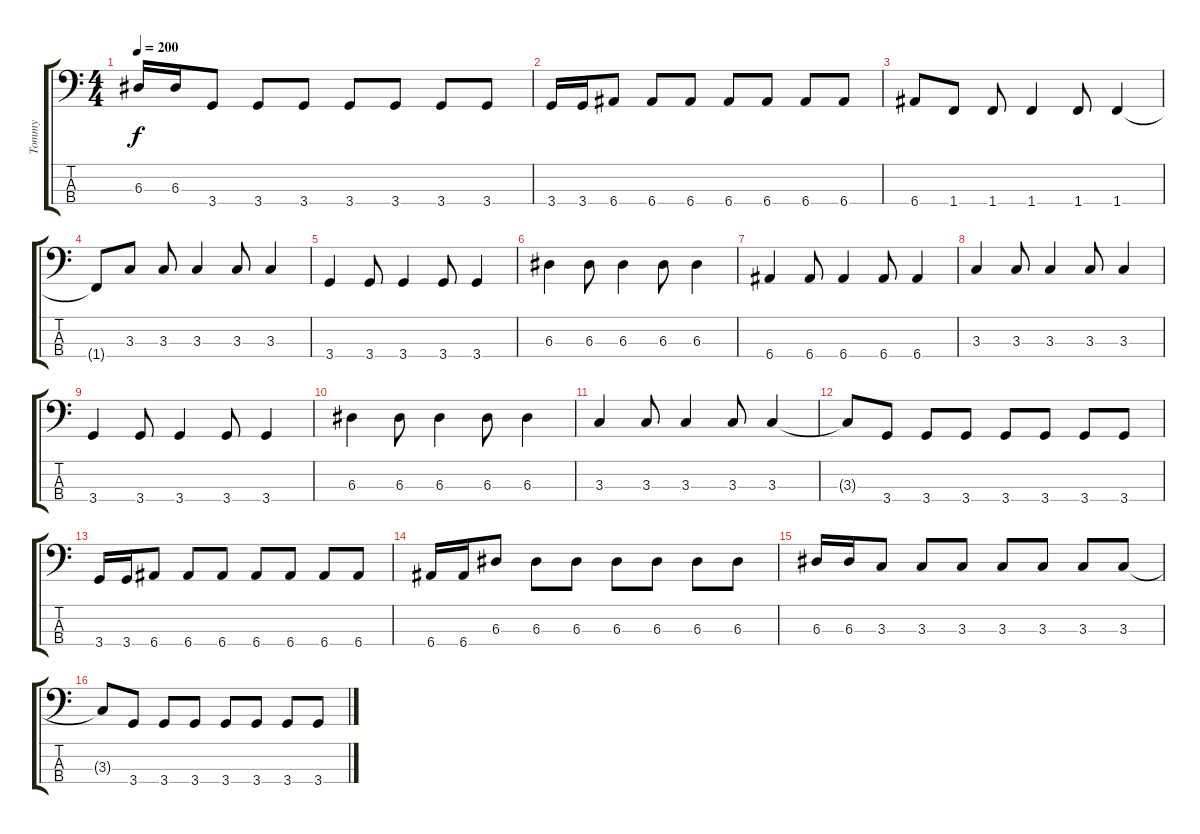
\track ("Tommy" "Tommy") {instrument fretlessbass}
\staff {score tabs}
\tuning (G2 D2 A1 E1) {hide}
\ts (4 4)
\tempo 200
\clef f4
\ks c
6.3.16{dy f} 6.3.16 3.4.8 3.4.8 3.4.8 3.4.8 3.4.8 3.4.8 3.4.8 |
3.4.16 3.4.16 6.4.8 6.4.8 6.4.8 6.4.8 6.4.8 6.4.8 6.4.8 |
6.4.8 1.4.8 1.4.8 1.4.4 1.4.8 1.4.4 |
1.4{t}.8 3.3.8 3.3.8 3.3.4 3.3.8 3.3.4 |
3.4.4 3.4.8 3.4.4 3.4.8 3.4.4 |
6.3.4 6.3.8 6.3.4 6.3.8 6.3.4 |
6.4.4 6.4.8 6.4.4 6.4.8 6.4.4 |
3.3.4 3.3.8 3.3.4 3.3.8 3.3.4 |
3.4.4 3.4.8 3.4.4 3.4.8 3.4.4 |
6.3.4 6.3.8 6.3.4 6.3.8 6.3.4 |
3.3.4 3.3.8 3.3.4 3.3.8 3.3.4 |
3.3{t}.8 3.4.8 3.4.8 3.4.8 3.4.8 3.4.8 3.4.8 3.4.8 |
3.4.16 3.4.16 6.4.8 6.4.8 6.4.8 6.4.8 6.4.8 6.4.8 6.4.8 |
6.4.16 6.4.16 6.3.8 6.3.8 6.3.8 6.3.8 6.3.8 6.3.8 6.3.8 |
6.3.16 6.3.16 3.3.8 3.3.8 3.3.8 3.3.8 3.3.8 3.3.8 3.3.8 |
3.3{t}.8 3.4.8 3.4.8 3.4.8 3.4.8 3.4.8 3.4.8 3.4.8
